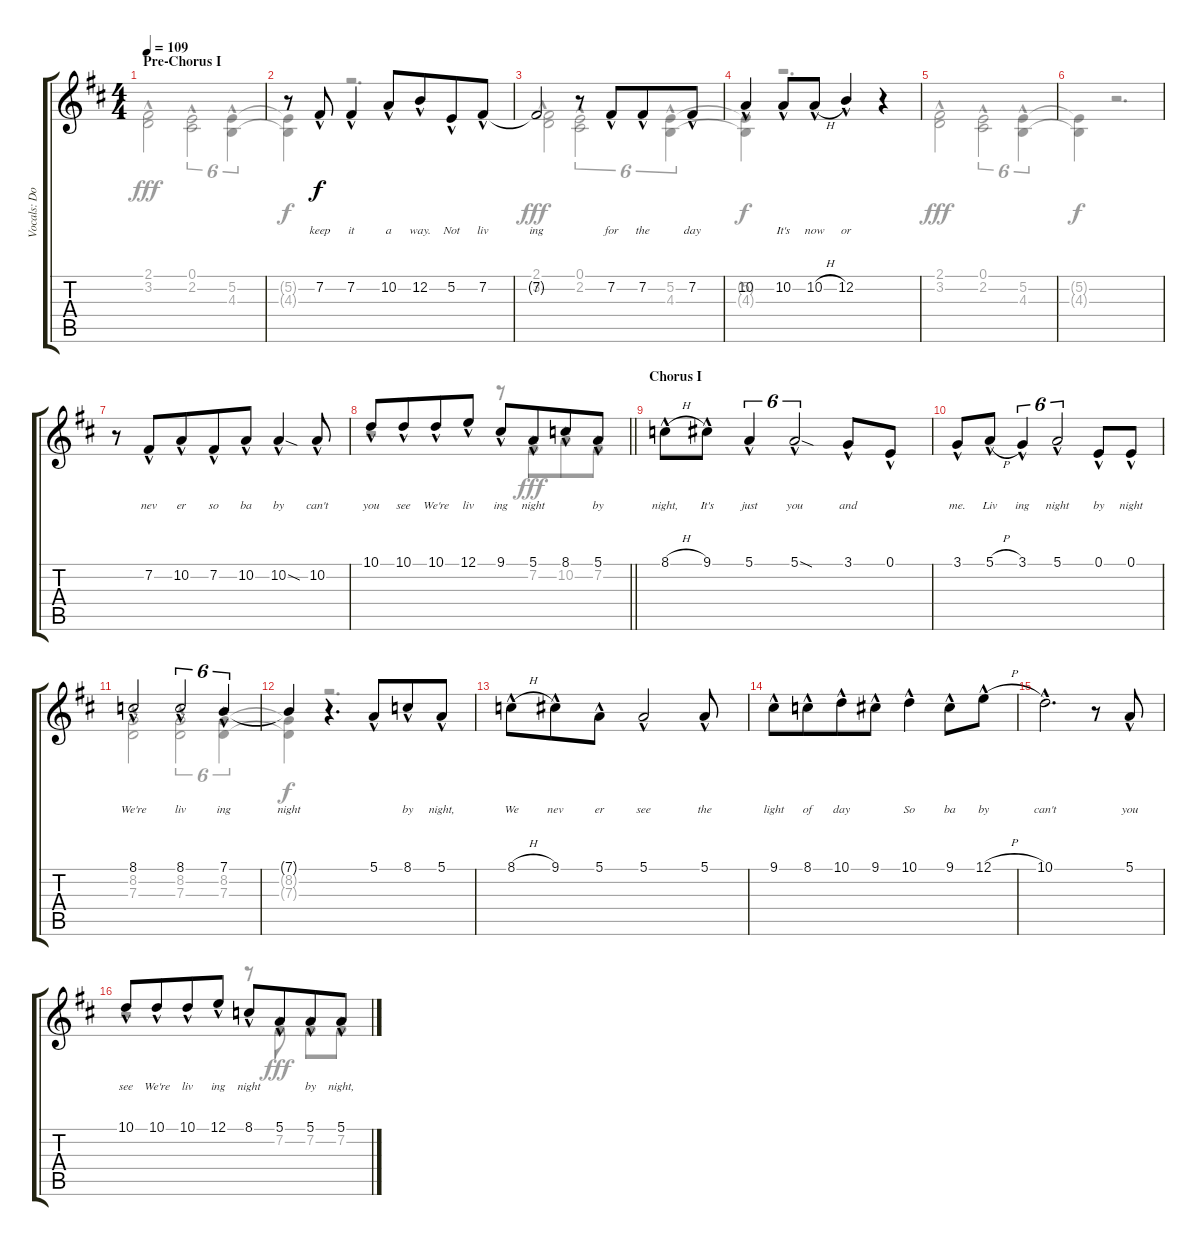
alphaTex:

\track ("Vocals: Don" "Vocals: Do") {instrument lead2sawtooth}
\staff {score tabs}
\tuning (E4 B3 G3 D3 A2 E2) {hide}
\voice
\ts (4 4)
\section ("" "Pre-Chorus I")
\tempo 109
\clef g2
\ks d
|
r.8 7.2{hac}.8{lyrics (0 "keep") lyrics (1 "") lyrics (2 "") lyrics (3 "") lyrics (4 "")} 7.2{hac}.4{lyrics (0 "it") lyrics (1 "") lyrics (2 "") lyrics (3 "") lyrics (4 "")} 10.2{hac}.8{lyrics (0 "a") lyrics (1 "") lyrics (2 "") lyrics (3 "") lyrics (4 "")} 12.2{hac}.8{lyrics (0 "way.") lyrics (1 "") lyrics (2 "") lyrics (3 "") lyrics (4 "") beam merge} 5.2{hac}.8{lyrics (0 "Not") lyrics (1 "") lyrics (2 "") lyrics (3 "") lyrics (4 "")} 7.2{hac}.8{lyrics (0 "liv") lyrics (1 "") lyrics (2 "") lyrics (3 "") lyrics (4 "")} |
7.2{t}.2{lyrics (0 "ing") lyrics (1 "") lyrics (2 "") lyrics (3 "") lyrics (4 "")} r.8 7.2{hac}.8{lyrics (0 "for") lyrics (1 "") lyrics (2 "") lyrics (3 "") lyrics (4 "") beam merge} 7.2{hac}.8{lyrics (0 "the") lyrics (1 "") lyrics (2 "") lyrics (3 "") lyrics (4 "")} 7.2{hac}.8{lyrics (0 "day") lyrics (1 "") lyrics (2 "") lyrics (3 "") lyrics (4 "")} |
10.2{hac}.4{lyrics (0 "") lyrics (1 "") lyrics (2 "") lyrics (3 "") lyrics (4 "")} 10.2{hac}.8{lyrics (0 "It's") lyrics (1 "") lyrics (2 "") lyrics (3 "") lyrics (4 "")} 10.2{h hac}.8{lyrics (0 "now") lyrics (1 "") lyrics (2 "") lyrics (3 "") lyrics (4 "")} 12.2{hac}.4{lyrics (0 "or") lyrics (1 "") lyrics (2 "") lyrics (3 "") lyrics (4 "")} r.4 |
|
|
r.8 7.2{hac}.8{lyrics (0 "nev") lyrics (1 "") lyrics (2 "") lyrics (3 "") lyrics (4 "") beam merge} 10.2{hac}.8{lyrics (0 "er") lyrics (1 "") lyrics (2 "") lyrics (3 "") lyrics (4 "")} 7.2{hac}.8{lyrics (0 "so") lyrics (1 "") lyrics (2 "") lyrics (3 "") lyrics (4 "") beam merge} 10.2{hac}.8{lyrics (0 "ba") lyrics (1 "") lyrics (2 "") lyrics (3 "") lyrics (4 "")} 10.2{sod hac}.4{lyrics (0 "by") lyrics (1 "") lyrics (2 "") lyrics (3 "") lyrics (4 "")} 10.2{hac}.8{lyrics (0 "can't") lyrics (1 "") lyrics (2 "") lyrics (3 "") lyrics (4 "")} |
\barLineRight lightlight
10.1{hac}.8{lyrics (0 "you") lyrics (1 "") lyrics (2 "") lyrics (3 "") lyrics (4 "")} 10.1{hac}.8{lyrics (0 "see") lyrics (1 "") lyrics (2 "") lyrics (3 "") lyrics (4 "") beam merge} 10.1{hac}.8{lyrics (0 "We're") lyrics (1 "") lyrics (2 "") lyrics (3 "") lyrics (4 "")} 12.1{hac}.8{lyrics (0 "liv") lyrics (1 "") lyrics (2 "") lyrics (3 "") lyrics (4 "")} 9.1{hac}.8{lyrics (0 "ing") lyrics (1 "") lyrics (2 "") lyrics (3 "") lyrics (4 "")} 5.1{hac}.8{lyrics (0 "night") lyrics (1 "") lyrics (2 "") lyrics (3 "") lyrics (4 "") beam merge} 8.1{hac}.8{lyrics (0 "") lyrics (1 "") lyrics (2 "") lyrics (3 "") lyrics (4 "")} 5.1{hac}.8{lyrics (0 "by") lyrics (1 "") lyrics (2 "") lyrics (3 "") lyrics (4 "")} |
\section ("" "Chorus I")
8.1{h hac}.8{lyrics (0 "night,") lyrics (1 "") lyrics (2 "") lyrics (3 "") lyrics (4 "")} 9.1{hac}.8{lyrics (0 "It's") lyrics (1 "") lyrics (2 "") lyrics (3 "") lyrics (4 "")} 5.1{hac}.4{tu (6 4) lyrics (0 "just") lyrics (1 "") lyrics (2 "") lyrics (3 "") lyrics (4 "")} 5.1{sod hac}.2{tu (6 4) lyrics (0 "you") lyrics (1 "") lyrics (2 "") lyrics (3 "") lyrics (4 "")} 3.1{hac}.8{lyrics (0 "and") lyrics (1 "") lyrics (2 "") lyrics (3 "") lyrics (4 "")} 0.1{hac}.8{lyrics (0 "") lyrics (1 "") lyrics (2 "") lyrics (3 "") lyrics (4 "")} |
3.1{hac}.8{lyrics (0 "me.") lyrics (1 "") lyrics (2 "") lyrics (3 "") lyrics (4 "")} 5.1{h hac}.8{lyrics (0 "Liv") lyrics (1 "") lyrics (2 "") lyrics (3 "") lyrics (4 "")} 3.1{hac}.4{tu (6 4) lyrics (0 "ing") lyrics (1 "") lyrics (2 "") lyrics (3 "") lyrics (4 "")} 5.1{hac}.2{tu (6 4) lyrics (0 "night") lyrics (1 "") lyrics (2 "") lyrics (3 "") lyrics (4 "")} 0.1{hac}.8{lyrics (0 "by") lyrics (1 "") lyrics (2 "") lyrics (3 "") lyrics (4 "")} 0.1{hac}.8{lyrics (0 "night") lyrics (1 "") lyrics (2 "") lyrics (3 "") lyrics (4 "")} |
8.1{hac}.2{lyrics (0 "We're") lyrics (1 "") lyrics (2 "") lyrics (3 "") lyrics (4 "")} 8.1{hac}.2{tu (6 4) lyrics (0 "liv") lyrics (1 "") lyrics (2 "") lyrics (3 "") lyrics (4 "")} 7.1{hac}.4{tu (6 4) lyrics (0 "ing") lyrics (1 "") lyrics (2 "") lyrics (3 "") lyrics (4 "")} |
7.1{t}.4{lyrics (0 "night") lyrics (1 "") lyrics (2 "") lyrics (3 "") lyrics (4 "")} r.4{d} 5.1{hac}.8{lyrics (0 "") lyrics (1 "") lyrics (2 "") lyrics (3 "") lyrics (4 "") beam merge} 8.1{hac}.8{lyrics (0 "by") lyrics (1 "") lyrics (2 "") lyrics (3 "") lyrics (4 "")} 5.1{hac}.8{lyrics (0 "night,") lyrics (1 "") lyrics (2 "") lyrics (3 "") lyrics (4 "")} |
8.1{h hac}.8{lyrics (0 "We") lyrics (1 "") lyrics (2 "") lyrics (3 "") lyrics (4 "")} 9.1{hac}.8{lyrics (0 "nev") lyrics (1 "") lyrics (2 "") lyrics (3 "") lyrics (4 "") beam merge} 5.1{hac}.8{lyrics (0 "er") lyrics (1 "") lyrics (2 "") lyrics (3 "") lyrics (4 "")} 5.1{hac}.2{lyrics (0 "see") lyrics (1 "") lyrics (2 "") lyrics (3 "") lyrics (4 "")} 5.1{hac}.8{lyrics (0 "the") lyrics (1 "") lyrics (2 "") lyrics (3 "") lyrics (4 "")} |
9.1{hac}.8{lyrics (0 "light") lyrics (1 "") lyrics (2 "") lyrics (3 "") lyrics (4 "")} 8.1{hac}.8{lyrics (0 "of") lyrics (1 "") lyrics (2 "") lyrics (3 "") lyrics (4 "") beam merge} 10.1{hac}.8{lyrics (0 "day") lyrics (1 "") lyrics (2 "") lyrics (3 "") lyrics (4 "")} 9.1{hac}.8{lyrics (0 "") lyrics (1 "") lyrics (2 "") lyrics (3 "") lyrics (4 "")} 10.1{hac}.4{lyrics (0 "So") lyrics (1 "") lyrics (2 "") lyrics (3 "") lyrics (4 "")} 9.1{hac}.8{lyrics (0 "ba") lyrics (1 "") lyrics (2 "") lyrics (3 "") lyrics (4 "")} 12.1{h hac}.8{lyrics (0 "by") lyrics (1 "") lyrics (2 "") lyrics (3 "") lyrics (4 "")} |
10.1{hac}.2{d lyrics (0 "can't") lyrics (1 "") lyrics (2 "") lyrics (3 "") lyrics (4 "")} r.8 5.1{hac}.8{lyrics (0 "you") lyrics (1 "") lyrics (2 "") lyrics (3 "") lyrics (4 "")} |
10.1{hac}.8{lyrics (0 "see") lyrics (1 "") lyrics (2 "") lyrics (3 "") lyrics (4 "")} 10.1{hac}.8{lyrics (0 "We're") lyrics (1 "") lyrics (2 "") lyrics (3 "") lyrics (4 "") beam merge} 10.1{hac}.8{lyrics (0 "liv") lyrics (1 "") lyrics (2 "") lyrics (3 "") lyrics (4 "")} 12.1{hac}.8{lyrics (0 "ing") lyrics (1 "") lyrics (2 "") lyrics (3 "") lyrics (4 "")} 8.1{hac}.8{lyrics (0 "night") lyrics (1 "") lyrics (2 "") lyrics (3 "") lyrics (4 "")} 5.1{hac}.8{lyrics (0 "") lyrics (1 "") lyrics (2 "") lyrics (3 "") lyrics (4 "") beam merge} 5.1{hac}.8{lyrics (0 "by") lyrics (1 "") lyrics (2 "") lyrics (3 "") lyrics (4 "")} 5.1{hac}.8{lyrics (0 "night,") lyrics (1 "") lyrics (2 "") lyrics (3 "") lyrics (4 "")}
\voice
\clef g2
\ottava regular
\simile none
\ks d
(2.1{hac} 3.2{hac}).2{dy fff} (0.1{hac} 2.2{hac}).2{tu (6 4)} (5.2{hac} 4.3{hac}).4{tu (6 4)} |
(5.2{t} 4.3{t}).4{dy f} r.2{d} |
(2.1{hac} 3.2{hac}).2{dy fff} (0.1{hac} 2.2{hac}).2{tu (6 4)} (5.2{hac} 4.3{hac}).4{tu (6 4)} |
(5.2{t} 4.3{t}).4{dy f} r.2{d} |
(2.1{hac} 3.2{hac}).2{dy fff} (0.1{hac} 2.2{hac}).2{tu (6 4)} (5.2{hac} 4.3{hac}).4{tu (6 4)} |
(5.2{t} 4.3{t}).4{dy f} r.2{d} |
|
\barLineRight lightlight
r.2 r.8 7.2{hac}.8{dy fff beam merge} 10.2{hac}.8 7.2{hac}.8 |
|
|
(8.2{hac} 7.3{hac}).2 (8.2{hac} 7.3{hac}).2{tu (6 4)} (8.2{hac} 7.3{hac}).4{tu (6 4)} |
(8.2{t} 7.3{t}).4{dy f} r.2{d} |
|
|
|
r.2 r.8 7.2{hac}.8{dy fff} 7.2{hac}.8 7.2{hac}.8
